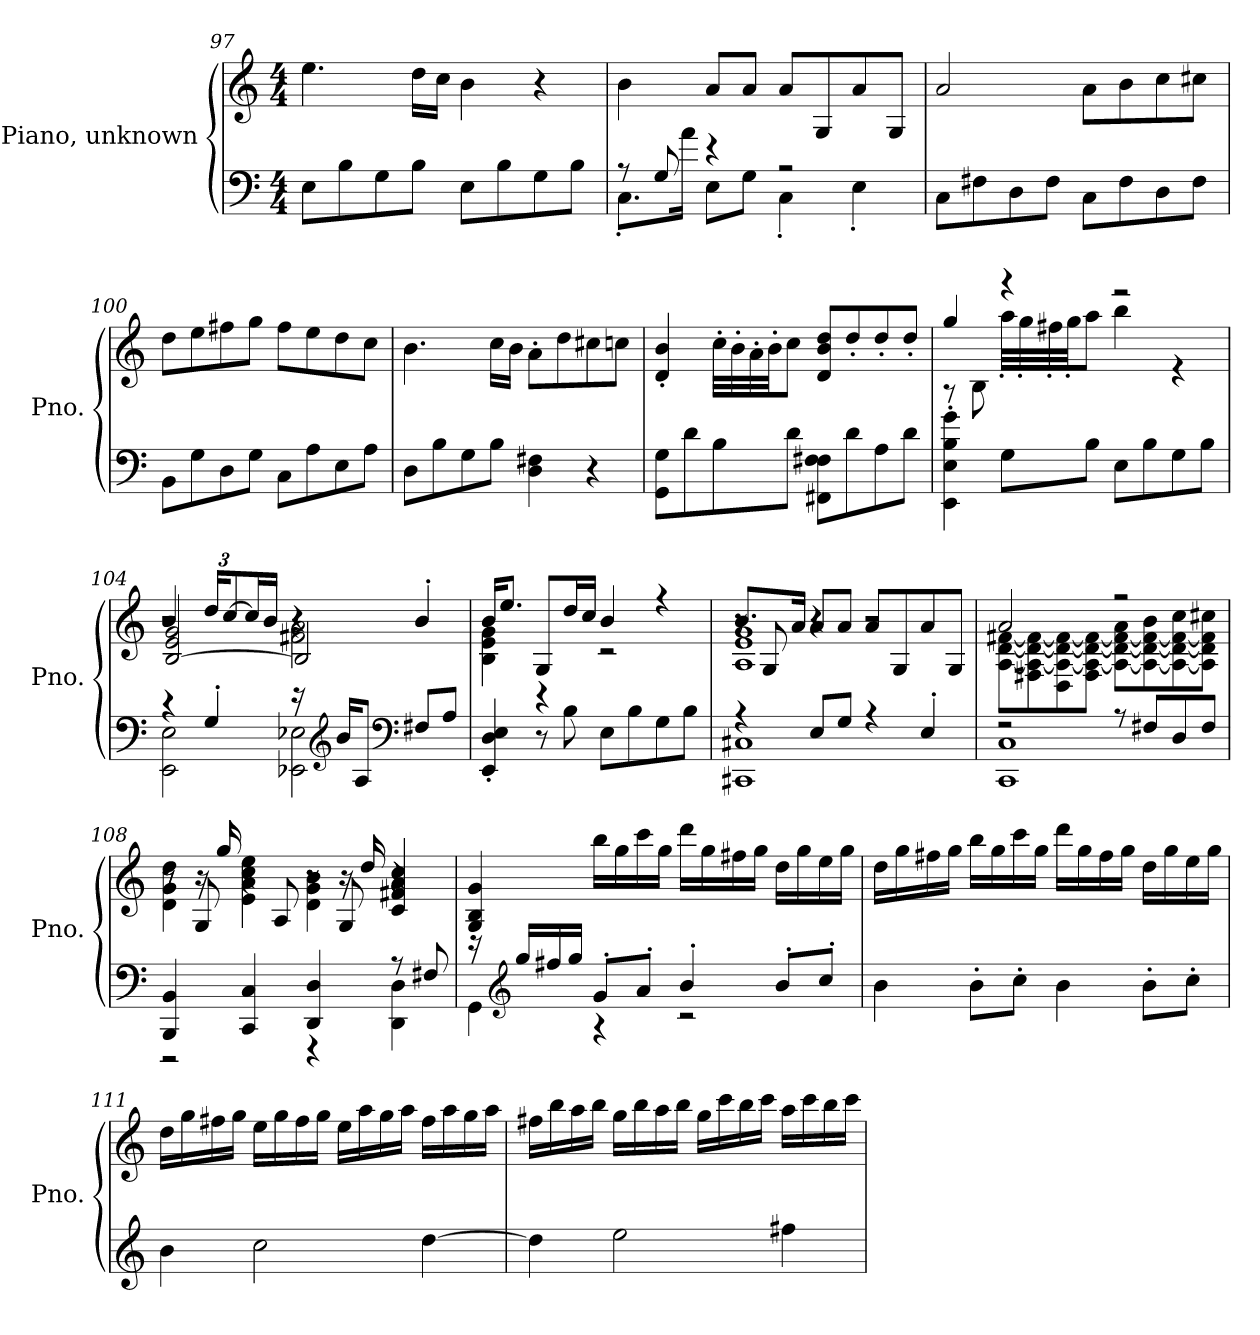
**kern	**kern
*part1	*part1
*staff2	*staff1
*I"Piano, unknown	*
*I'Pno.	*
*clefF4	*clefG2
*k[]	*k[]
*M4/4	*M4/4
=97	=97
8E\L	4.ee\
8B\	.
8G\	.
8B\J	16dd\LL
.	16cc\JJ
8E\L	4b\
8B\	.
8G\	4r
8B\J	.
=98	=98
*^	*
8r	8.C'\L	4b\
8G/	.	.
.	16a\Jk	.
4r	8E\L	8a/L
.	8G\J	8a/J
2r	4C'\	8a/L
.	.	8G/
.	4E'\	8a/
.	.	8G/J
*v	*v	*
!!LO:PB:g=z
=99	=99
8C\L	2a/
8F#X\	.
8D\	.
8F#\J	.
8C\L	8a\L
8F#\	8b\
8D\	8cc\
8F#\J	8cc#X\J
=100	=100
8BB\L	8dd\L
8G\	8ee\
8D\	8ff#X\
8G\J	8gg\J
8C\L	8ff#\L
8A\	8ee\
8E\	8dd\
8A\J	8cc\J
=101	=101
8D\L	4.b\
8B\	.
8G\	.
8B\J	16cc\LL
.	16b\JJ
4D\ 4F#X\	8a'\L
.	8dd\
4r	8cc#X\
.	8ccn\J
=102	=102
8GG\ 8G\L	4d/' 4b/'
8d\	.
8B\	32cc'\LLL
.	32b'\
.	32a'\
.	32b'\JJ
8d\J	8cc\J
8FF#X\ 8F\ 8F#X\L	8d/ 8b/ 8dd/L
8d\	8dd'/
8A\	8dd'/
8d\J	8dd'/J
!!LO:LB:g=z
=103	=103
*	*^
4EE\' 4E\' 4B\' 4g\'	4gg/	8r
.	.	8B\
8G\L	4r	32aa'\LLL
.	.	32gg'\
.	.	32ff#X'\
.	.	32gg'\JJ
8B\J	.	8aa\J
8E\L	2r	4bb\
8B\	.	.
8G\	.	4r
8B\J	.	.
=104	=104	=104
*^	*	*^
4r	2EE\ 2E\	4b/	2r	[2B/ 2e/ 2g/
*	*	*Xbrackettup	*	*
4G'/	.	24dd/KL	.	.
.	.	[12cc/	.	.
.	.	16cc/L]	.	.
.	.	16b/JJ	.	.
16r	2EE-X\ 2E-X\	4r	2f#X\ 2a\	2B/]
*clefG2	*	*	*	*
16b/KL	.	.	.	.
8A/J	.	.	.	.
*clefF4	*	*	*	*
8F#X/L	.	4b'/	.	.
8A/J	.	.	.	.
*v	*v	*	*	*
*	*	*v	*v
=105	=105	=105
4EE/' 4D/' 4E/'	16b/KL	4B\ 4e\ 4g\
.	8.ee/J	.
8r	8G/L	4r
8B\	16dd/L	.
.	16cc/JJ	.
8E\L	4b/	2r
8B\	.	.
8G\	4r	.
8B\J	.	.
!!LO:LB:g=z
=106	=106	=106
*^	*	*^
4r	1CC#X 1C#X	8.b/L	1A 1e 1g	8r
.	.	.	.	8G/
.	.	16a/Jk	.	.
8E/L	.	8a/L	.	4r
8G/J	.	8a/J	.	.
4r	.	8a/L	.	2r
.	.	8G/	.	.
4E'/	.	8a/	.	.
.	.	8G/J	.	.
*	*	*	*v	*v
=107	=107	=107	=107
2r	1CC 1C	2a/	[8A\ [8d\ [8f#X\L
.	.	.	8F#X\ 8A\_ 8d\_ 8f#\_
.	.	.	8D\ 8A\_ 8d\_ 8f#\_
.	.	.	8F#\ 8A\_ 8d\_ 8f#\_J
8r	.	2r	8A\_ 8d\_ 8f#\_ 8a\L
8F#X/L	.	.	8A\_ 8d\_ 8f#\_ 8b\
8D/	.	.	8A\_ 8d\_ 8f#\_ 8cc\
8F#/J	.	.	8A\] 8d\] 8f#\] 8cc#X\J
=108	=108	=108	=108
*	*	*	*^
4BBB/ 4BB/	2r	8r	4d\ 4g\ 4dd\	8r
.	.	16r	.	8G/
.	.	16gg/	.	.
4CC/ 4C/	.	8r	4e\ 4a\ 4cc\ 4ee\	4r
.	.	8A/	.	.
4DD/ 4D/	4r	8r	4d\ 4g\ 4b\	8r
.	.	16r	.	8G/
.	.	16dd/	.	.
8r	4DD\ 4D\	4c/ 4f#X/ 4a/ 4cc/	4r	4r
8F#X/	.	.	.	.
*	*	*v	*v	*v
!!LO:LB:g=z
=109	=109	=109
16r	4GG\	4G/ 4B/ 4g/
*clefG2	*	*
16gg/LL	.	.
16ff#X/	.	.
16gg/JJ	.	.
8g'/L	4r	16bb\LL
.	.	16gg\
8a'/J	.	16ccc\
.	.	16gg\JJ
4b'/	2r	16ddd\LL
.	.	16gg\
.	.	16ff#X\
.	.	16gg\JJ
8b'/L	.	16dd\LL
.	.	16gg\
8cc'/J	.	16ee\
.	.	16gg\JJ
*v	*v	*
=110	=110
4b\	16dd\LL
.	16gg\
.	16ff#X\
.	16gg\JJ
8b'\L	16bb\LL
.	16gg\
8cc'\J	16ccc\
.	16gg\JJ
4b\	16ddd\LL
.	16gg\
.	16ff#\
.	16gg\JJ
8b'\L	16dd\LL
.	16gg\
8cc'\J	16ee\
.	16gg\JJ
!!LO:LB:g=z
=111	=111
4b\	16dd\LL
.	16gg\
.	16ff#X\
.	16gg\JJ
2cc\	16ee\LL
.	16gg\
.	16ff#\
.	16gg\JJ
.	16ee\LL
.	16aa\
.	16gg\
.	16aa\JJ
[4dd\	16ff#\LL
.	16aa\
.	16gg\
.	16aa\JJ
=112	=112
4dd\]	16ff#X\LL
.	16bb\
.	16aa\
.	16bb\JJ
2ee\	16gg\LL
.	16bb\
.	16aa\
.	16bb\JJ
.	16gg\LL
.	16ccc\
.	16bb\
.	16ccc\JJ
4ff#X\	16aa\LL
.	16ccc\
.	16bb\
.	16ccc\JJ
=	=
*-	*-
